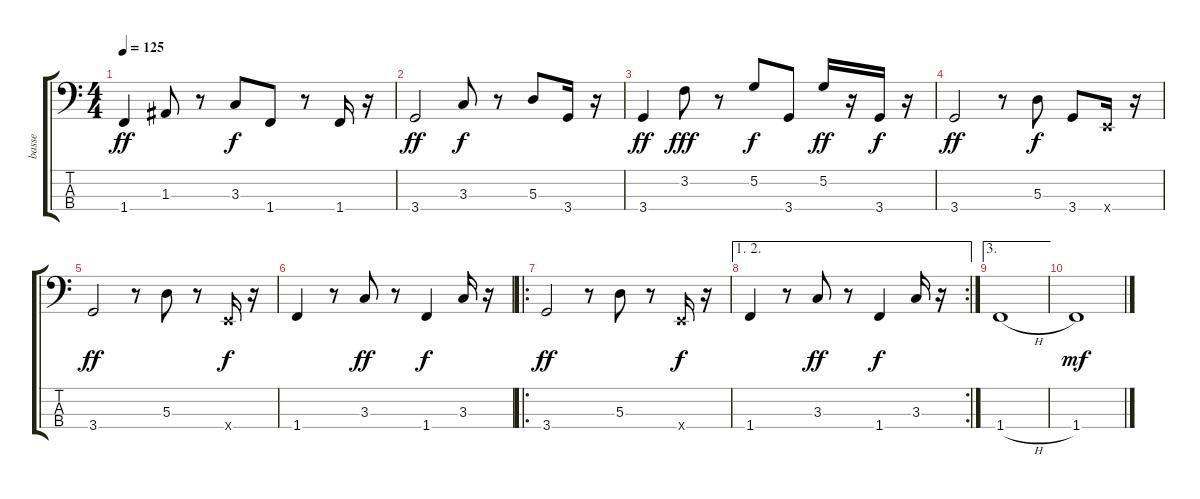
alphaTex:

\track ("basse" "basse") {instrument acousticbass}
\staff {score tabs}
\tuning (G2 D2 A1 E1) {hide}
\ts (4 4)
\tempo 125
\clef f4
\ks c
1.4.4{dy ff} 1.3.8 r.8 3.3.8{dy f} 1.4.8 r.8 1.4.16 r.16 |
3.4.2{dy ff} 3.3.8{dy f} r.8 5.3.8 3.4.16 r.16 |
3.4.4{dy ff} 3.2.8{dy fff} r.8 5.2.8{dy f} 3.4.8 5.2.16{dy ff} r.16 3.4.16{dy f} r.16 |
3.4.2{dy ff} r.8 5.3.8{dy f} 3.4.8 0.4{x}.16 r.16 |
3.4.2{dy ff} r.8 5.3.8 r.8 0.4{x}.16{dy f} r.16 |
1.4.4 r.8 3.3.8{dy ff} r.8 1.4.4{dy f} 3.3.16 r.16 |
\ro
3.4.2{dy ff} r.8 5.3.8 r.8 0.4{x}.16{dy f} r.16 |
\ae (1 2)
\rc 2
1.4.4 r.8 3.3.8{dy ff} r.8 1.4.4{dy f} 3.3.16 r.16 |
\ae 3
1.4{h}.1 |
1.4.1{dy mf}
